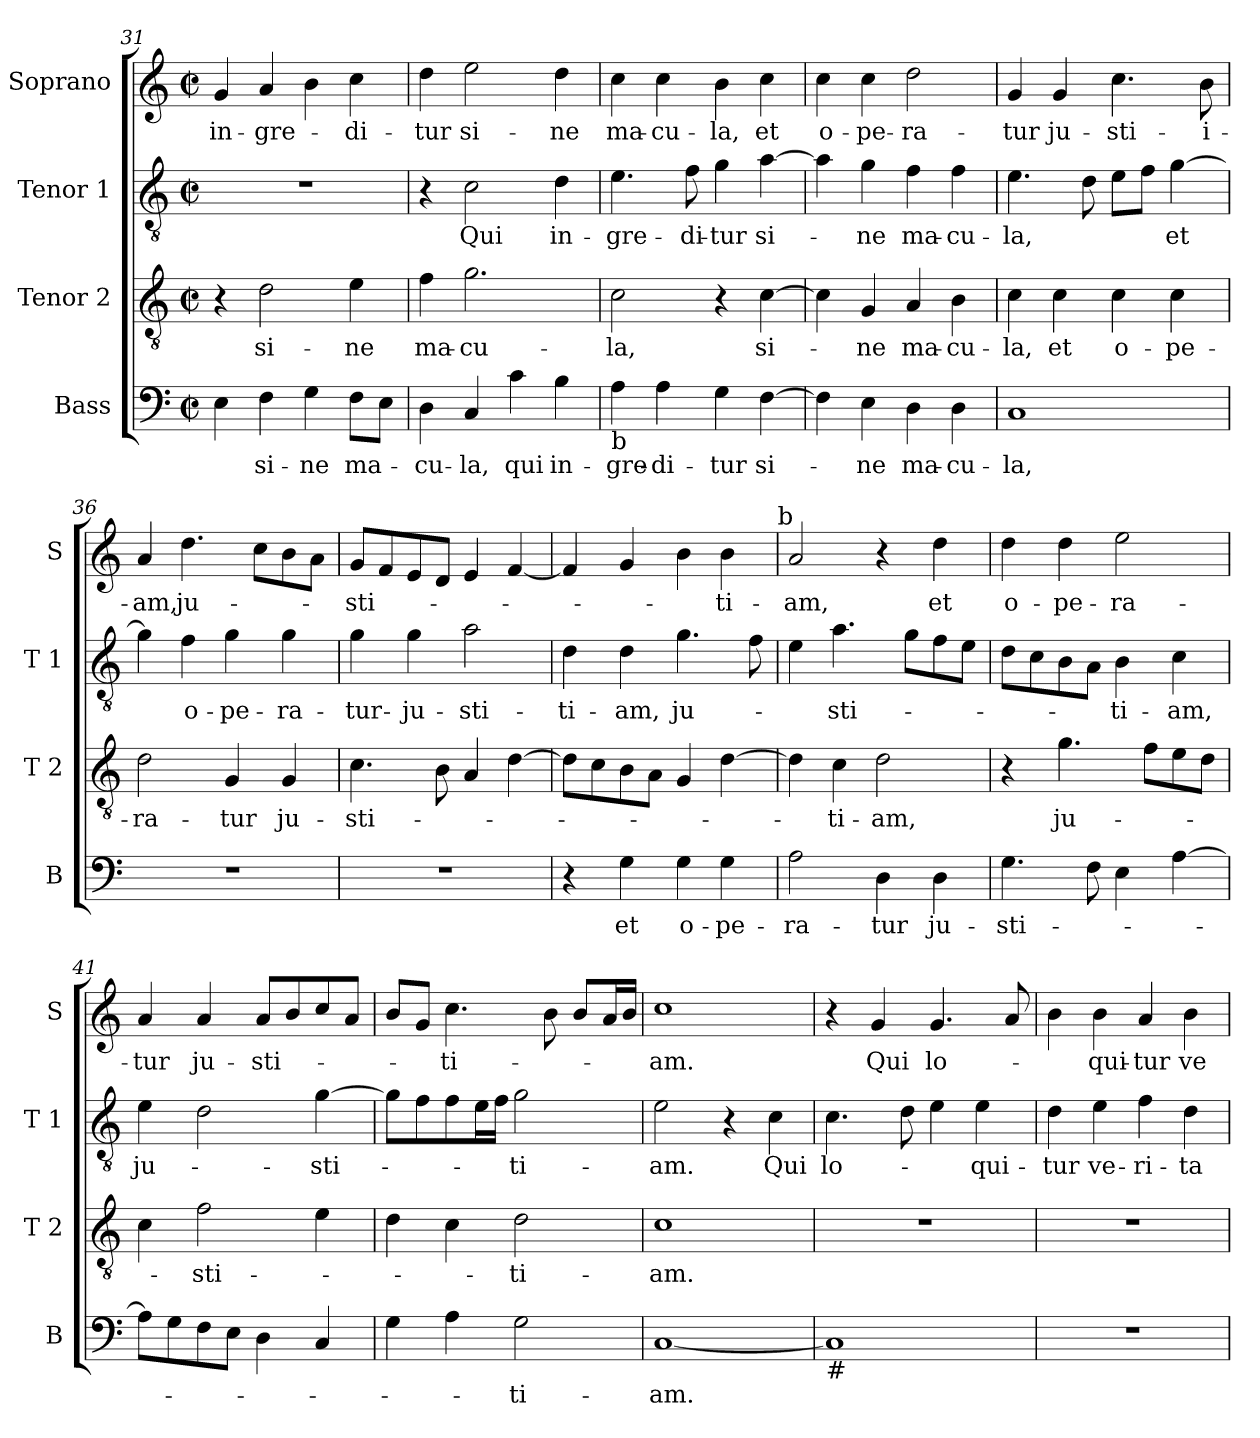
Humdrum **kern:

**kern	**text	**kern	**text	**kern	**text	**kern	**text
*part4	*part4	*part3	*part3	*part2	*part2	*part1	*part1
*staff4	*staff4	*staff3	*staff3	*staff2	*staff2	*staff1	*staff1
*I"Bass	*	*I"Tenor 2	*	*I"Tenor 1	*	*I"Soprano	*
*I'B	*	*I'T 2	*	*I'T 1	*	*I'S	*
!!LO:LB:g=z
*clefF4	*	*clefGv2	*	*clefGv2	*	*clefG2	*
*k[]	*	*k[]	*	*k[]	*	*k[]	*
*C:	*	*C:	*	*C:	*	*C:	*
*M2/2	*	*M2/2	*	*M2/2	*	*M2/2	*
*met(c|)	*	*met(c|)	*	*met(c|)	*	*met(c|)	*
=31	=31	=31	=31	=31	=31	=31	=31
4E\	.	4r	.	1r	.	4g/	in-
4F\	si-	2d\	si-	.	.	4a/	-gre-
4G\	-ne	.	.	.	.	4b\	.
8F\L	ma-	4e\	-ne	.	.	4cc\	-di-
8E\J	.	.	.	.	.	.	.
=32	=32	=32	=32	=32	=32	=32	=32
4D\	-cu-	4f\	ma-	4r	.	4dd\	-tur
4C/	-la,	2.g\	-cu-	2c\	Qui	2ee\	si-
4c\	qui	.	.	.	.	.	.
4B\	in-	.	.	4d\	in-	4dd\	-ne
=33	=33	=33	=33	=33	=33	=33	=33
!LO:TX:b:t=b	!	!	!	!	!	!	!
4A\	-gre-	2c\	-la,	4.e\	-gre-	4cc\	ma-
4A\	-di-	.	.	.	.	4cc\	-cu-
.	.	.	.	8f\	-di-	.	.
4G\	-tur	4r	.	4g\	-tur	4b\	-la,
[4F\	si-	[4c\	si-	[4a\	si-	4cc\	et
=34	=34	=34	=34	=34	=34	=34	=34
4F\]	.	4c\]	.	4a\]	.	4cc\	o-
4E\	-ne	4G/	-ne	4g\	-ne	4cc\	-pe-
4D\	ma-	4A/	ma-	4f\	ma-	2dd\	-ra-
4D\	-cu-	4B\	-cu-	4f\	-cu-	.	.
=35	=35	=35	=35	=35	=35	=35	=35
1C	-la,	4c\	-la,	4.e\	-la,	4g/	-tur
.	.	4c\	et	.	.	4g/	ju-
.	.	.	.	8d\	.	.	.
.	.	4c\	o-	8e\L	.	4.cc\	-sti-
.	.	.	.	8f\J	.	.	.
.	.	4c\	-pe-	[4g\	et	.	.
.	.	.	.	.	.	8b\	-i-
=36	=36	=36	=36	=36	=36	=36	=36
1r	.	2d\	-ra-	4g\]	.	4a/	-am,
.	.	.	.	4f\	o-	4.dd\	ju-
.	.	4G/	-tur	4g\	-pe-	.	.
.	.	.	.	.	.	8cc\L	.
.	.	4G/	ju-	4g\	-ra-	8b\	.
.	.	.	.	.	.	8a\J	.
!!LO:LB:g=z
=37	=37	=37	=37	=37	=37	=37	=37
1r	.	4.c\	-sti-	4g\	-tur-	8g/L	-sti-
.	.	.	.	.	.	8f/	.
.	.	.	.	4g\	-ju-	8e/	.
.	.	8B\	.	.	.	8d/J	.
.	.	4A/	.	2a\	-sti-	4e/	.
.	.	[4d\	.	.	.	[4f/	.
=38	=38	=38	=38	=38	=38	=38	=38
4r	.	8d\L]	.	4d\	-ti-	4f/]	.
.	.	8c\	.	.	.	.	.
4G\	et	8B\	.	4d\	-am,	4g/	.
.	.	8A\J	.	.	.	.	.
4G\	o-	4G/	.	4.g\	ju-	4b\	.
4G\	-pe-	[4d\	.	.	.	4b\	-ti-
.	.	.	.	8f\	.	.	.
!	!	!	!	!	!	!LO:TX:a:t=b	!
=39	=39	=39	=39	=39	=39	=39	=39
2A\	-ra-	4d\]	.	4e\	.	2a/	-am,
.	.	4c\	-ti-	4.a\	-sti-	.	.
4D\	-tur	2d\	-am,	.	.	4r	.
.	.	.	.	8g\L	.	.	.
4D\	ju-	.	.	8f\	.	4dd\	et
.	.	.	.	8e\J	.	.	.
=40	=40	=40	=40	=40	=40	=40	=40
4.G\	-sti-	4r	.	8d\L	.	4dd\	o-
.	.	.	.	8c\	.	.	.
.	.	4.g\	ju-	8B\	.	4dd\	-pe-
8F\	.	.	.	8A\J	.	.	.
4E\	.	.	.	4B\	-ti-	2ee\	-ra-
.	.	8f\L	.	.	.	.	.
[4A\	.	8e\	.	4c\	-am,	.	.
.	.	8d\J	.	.	.	.	.
=41	=41	=41	=41	=41	=41	=41	=41
8A\L]	.	4c\	.	4e\	ju-	4a/	-tur
8G\	.	.	.	.	.	.	.
8F\	.	2f\	-sti-	2d\	.	4a/	ju-
8E\J	.	.	.	.	.	.	.
4D\	.	.	.	.	.	8a/L	-sti-
.	.	.	.	.	.	8b/	.
4C/	.	4e\	.	[4g\	-sti-	8cc/	.
.	.	.	.	.	.	8a/J	.
=42	=42	=42	=42	=42	=42	=42	=42
4G\	.	4d\	.	8g\L]	.	8b/L	.
.	.	.	.	8f\	.	8g/J	.
4A\	.	4c\	.	8f\	.	4.cc\	-ti-
.	.	.	.	16e\L	.	.	.
.	.	.	.	16f\JJ	.	.	.
2G\	-ti-	2d\	-ti-	2g\	-ti-	.	.
.	.	.	.	.	.	8b\	.
.	.	.	.	.	.	8b/L	.
.	.	.	.	.	.	16a/L	.
.	.	.	.	.	.	16b/JJ	.
!!LO:PB:g=z
=43	=43	=43	=43	=43	=43	=43	=43
[1C	-am.	1c	-am.	2e\	-am.	1cc	-am.
.	.	.	.	4r	.	.	.
.	.	.	.	4c\	Qui	.	.
=44	=44	=44	=44	=44	=44	=44	=44
!LO:TX:b:t=#	!	!	!	!	!	!	!
1C]	.	1r	.	4.c\	lo-	4r	.
.	.	.	.	.	.	4g/	Qui
.	.	.	.	8d\	.	.	.
.	.	.	.	4e\	.	4.g/	lo-
.	.	.	.	4e\	-qui-	.	.
.	.	.	.	.	.	8a/	.
=45	=45	=45	=45	=45	=45	=45	=45
1r	.	1r	.	4d\	-tur	4b\	.
.	.	.	.	4e\	ve-	4b\	-qui-
.	.	.	.	4f\	-ri-	4a/	-tur
.	.	.	.	4d\	-ta-	4b\	ve-
=	=	=	=	=	=	=	=
*-	*-	*-	*-	*-	*-	*-	*-
